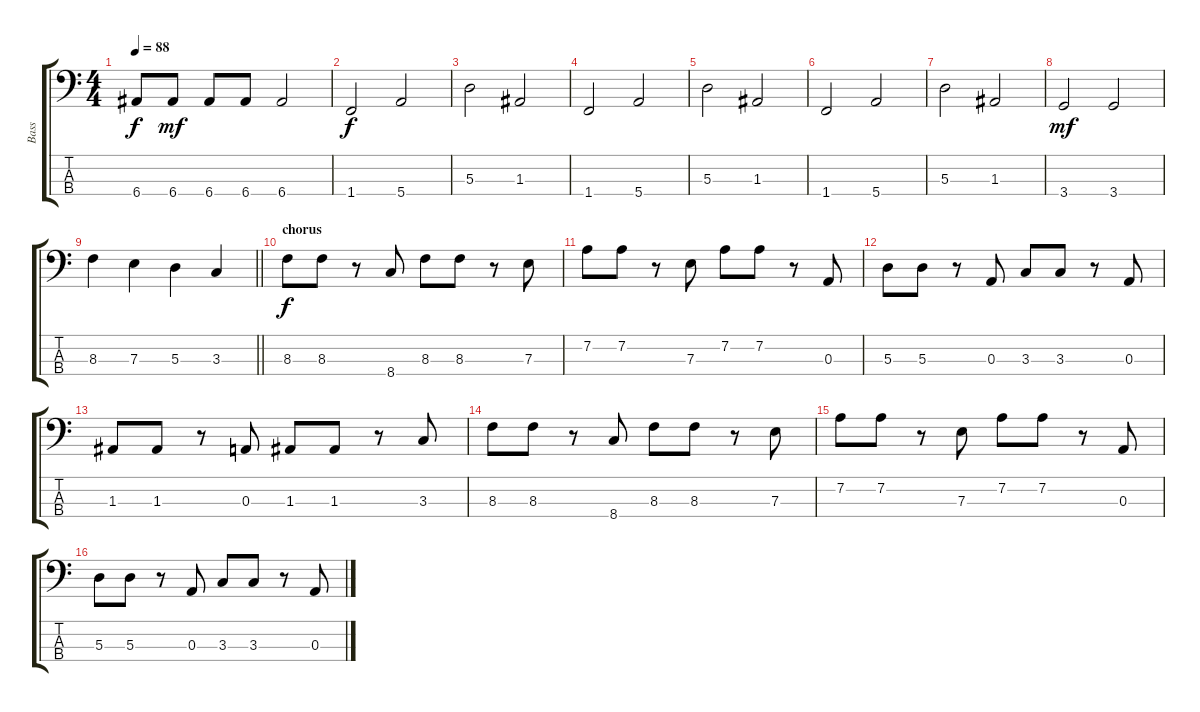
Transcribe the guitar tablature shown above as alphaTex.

\track ("Bass" "Bass") {instrument electricbassfinger}
\staff {score tabs}
\tuning (G2 D2 A1 E1) {hide}
\ts (4 4)
\tempo 88
\clef f4
\ks c
6.4.8{dy f} 6.4.8{dy mf} 6.4.8 6.4.8 6.4.2 |
1.4.2{dy f} 5.4.2 |
5.3.2 1.3.2 |
1.4.2 5.4.2 |
5.3.2 1.3.2 |
1.4.2 5.4.2 |
5.3.2 1.3.2 |
3.4.2{dy mf} 3.4.2 |
\barLineRight lightlight
8.3.4 7.3.4 5.3.4 3.3.4 |
\section ("" "chorus ")
8.3.8{dy f} 8.3.8 r.8 8.4.8 8.3.8 8.3.8 r.8 7.3.8 |
7.2.8 7.2.8 r.8 7.3.8 7.2.8 7.2.8 r.8 0.3.8 |
5.3.8 5.3.8 r.8 0.3.8 3.3.8 3.3.8 r.8 0.3.8 |
1.3.8 1.3.8 r.8 0.3.8 1.3.8 1.3.8 r.8 3.3.8 |
8.3.8 8.3.8 r.8 8.4.8 8.3.8 8.3.8 r.8 7.3.8 |
7.2.8 7.2.8 r.8 7.3.8 7.2.8 7.2.8 r.8 0.3.8 |
5.3.8 5.3.8 r.8 0.3.8 3.3.8 3.3.8 r.8 0.3.8
